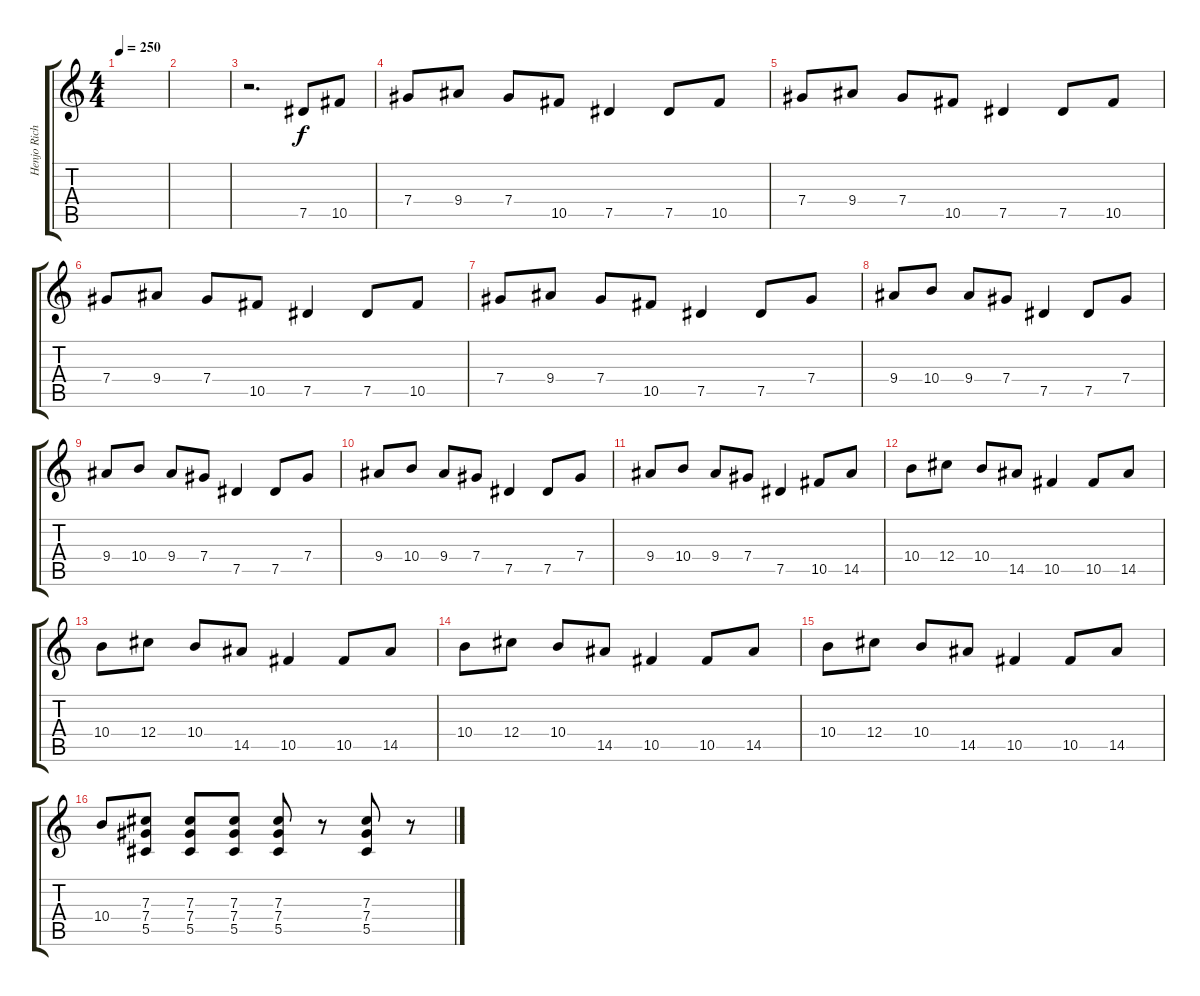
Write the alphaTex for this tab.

\track ("Henjo Richter" "Henjo Rich") {instrument electricguitarjazz}
\staff {score tabs}
\tuning (Eb4 Bb3 Gb3 Db3 Ab2 Eb2) {hide}
\ts (4 4)
\tempo 250
\clef g2
\ks c
|
|
r.2{d} 7.5.8 10.5.8 |
7.4.8 9.4.8 7.4.8 10.5.8 7.5.4 7.5.8 10.5.8 |
7.4.8 9.4.8 7.4.8 10.5.8 7.5.4 7.5.8 10.5.8 |
7.4.8 9.4.8 7.4.8 10.5.8 7.5.4 7.5.8 10.5.8 |
7.4.8 9.4.8 7.4.8 10.5.8 7.5.4 7.5.8 7.4.8 |
9.4.8 10.4.8 9.4.8 7.4.8 7.5.4 7.5.8 7.4.8 |
9.4.8 10.4.8 9.4.8 7.4.8 7.5.4 7.5.8 7.4.8 |
9.4.8 10.4.8 9.4.8 7.4.8 7.5.4 7.5.8 7.4.8 |
9.4.8 10.4.8 9.4.8 7.4.8 7.5.4 10.5.8 14.5.8 |
10.4.8 12.4.8 10.4.8 14.5.8 10.5.4 10.5.8 14.5.8 |
10.4.8 12.4.8 10.4.8 14.5.8 10.5.4 10.5.8 14.5.8 |
10.4.8 12.4.8 10.4.8 14.5.8 10.5.4 10.5.8 14.5.8 |
10.4.8 12.4.8 10.4.8 14.5.8 10.5.4 10.5.8 14.5.8 |
10.4.8 (7.3 7.4 5.5).8 (7.3 7.4 5.5).8 (7.3 7.4 5.5).8 (7.3 7.4 5.5).8 r.8 (7.3 7.4 5.5).8 r.8
